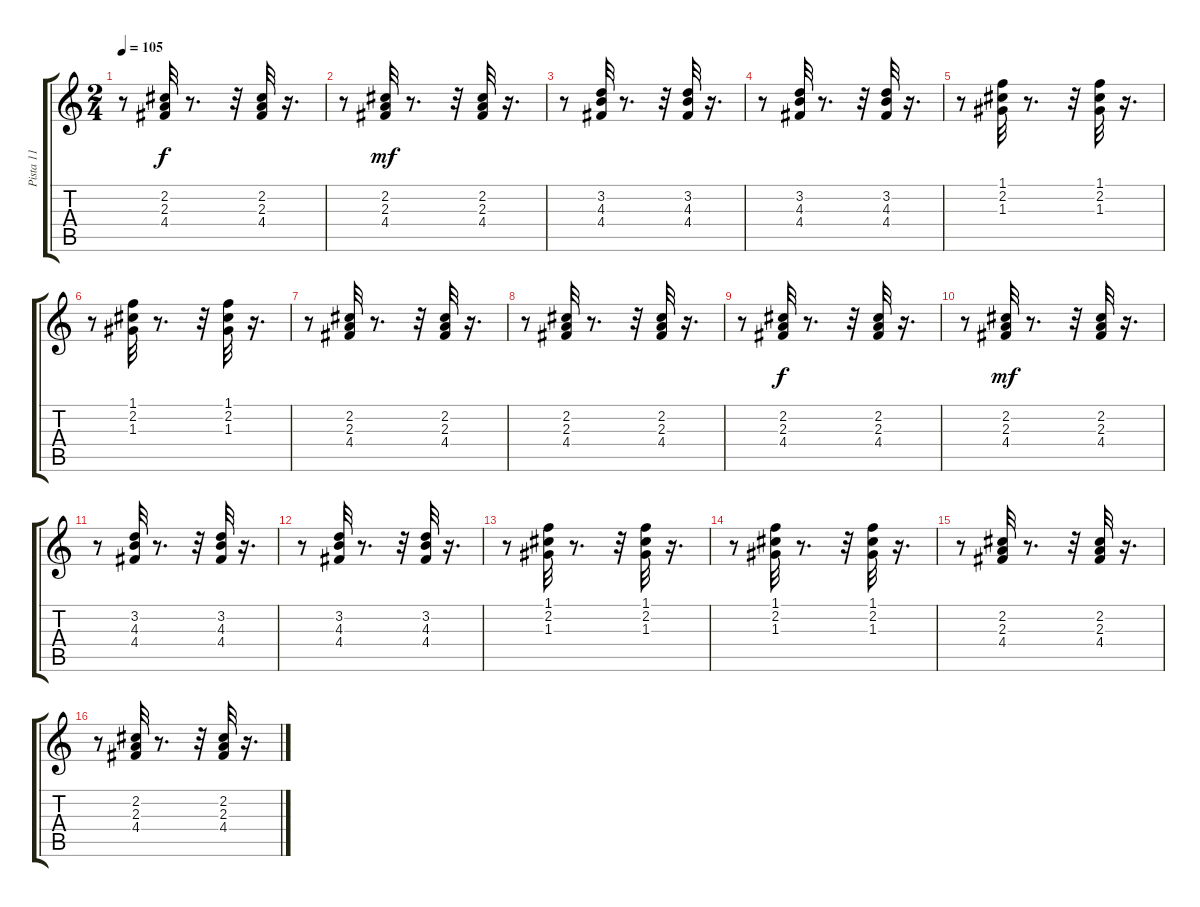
\track ("Pista 11" "Pista 11") {instrument acousticguitarsteel}
\staff {score tabs}
\tuning (E4 B3 G3 D3 A2 E2) {hide}
\ts (2 4)
\tempo 105
\clef g2
\ks c
r.8{dy mf} (2.2 2.3 4.4).32{dy f} r.8{d} r.32 (2.2 2.3 4.4).32 r.16{d} |
r.8 (2.2 2.3 4.4).32{dy mf} r.8{d} r.32 (2.2 2.3 4.4).32 r.16{d} |
r.8 (3.2 4.3 4.4).32 r.8{d} r.32 (3.2 4.3 4.4).32 r.16{d} |
r.8 (3.2 4.3 4.4).32 r.8{d} r.32 (3.2 4.3 4.4).32 r.16{d} |
r.8 (1.1 2.2 1.3).32 r.8{d} r.32 (1.1 2.2 1.3).32 r.16{d} |
r.8 (1.1 2.2 1.3).32 r.8{d} r.32 (1.1 2.2 1.3).32 r.16{d} |
r.8 (2.2 2.3 4.4).32 r.8{d} r.32 (2.2 2.3 4.4).32 r.16{d} |
r.8 (2.2 2.3 4.4).32 r.8{d} r.32 (2.2 2.3 4.4).32 r.16{d} |
r.8 (2.2 2.3 4.4).32{dy f} r.8{d} r.32 (2.2 2.3 4.4).32 r.16{d} |
r.8 (2.2 2.3 4.4).32{dy mf} r.8{d} r.32 (2.2 2.3 4.4).32 r.16{d} |
r.8 (3.2 4.3 4.4).32 r.8{d} r.32 (3.2 4.3 4.4).32 r.16{d} |
r.8 (3.2 4.3 4.4).32 r.8{d} r.32 (3.2 4.3 4.4).32 r.16{d} |
r.8 (1.1 2.2 1.3).32 r.8{d} r.32 (1.1 2.2 1.3).32 r.16{d} |
r.8 (1.1 2.2 1.3).32 r.8{d} r.32 (1.1 2.2 1.3).32 r.16{d} |
r.8 (2.2 2.3 4.4).32 r.8{d} r.32 (2.2 2.3 4.4).32 r.16{d} |
r.8 (2.2 2.3 4.4).32 r.8{d} r.32 (2.2 2.3 4.4).32 r.16{d}
